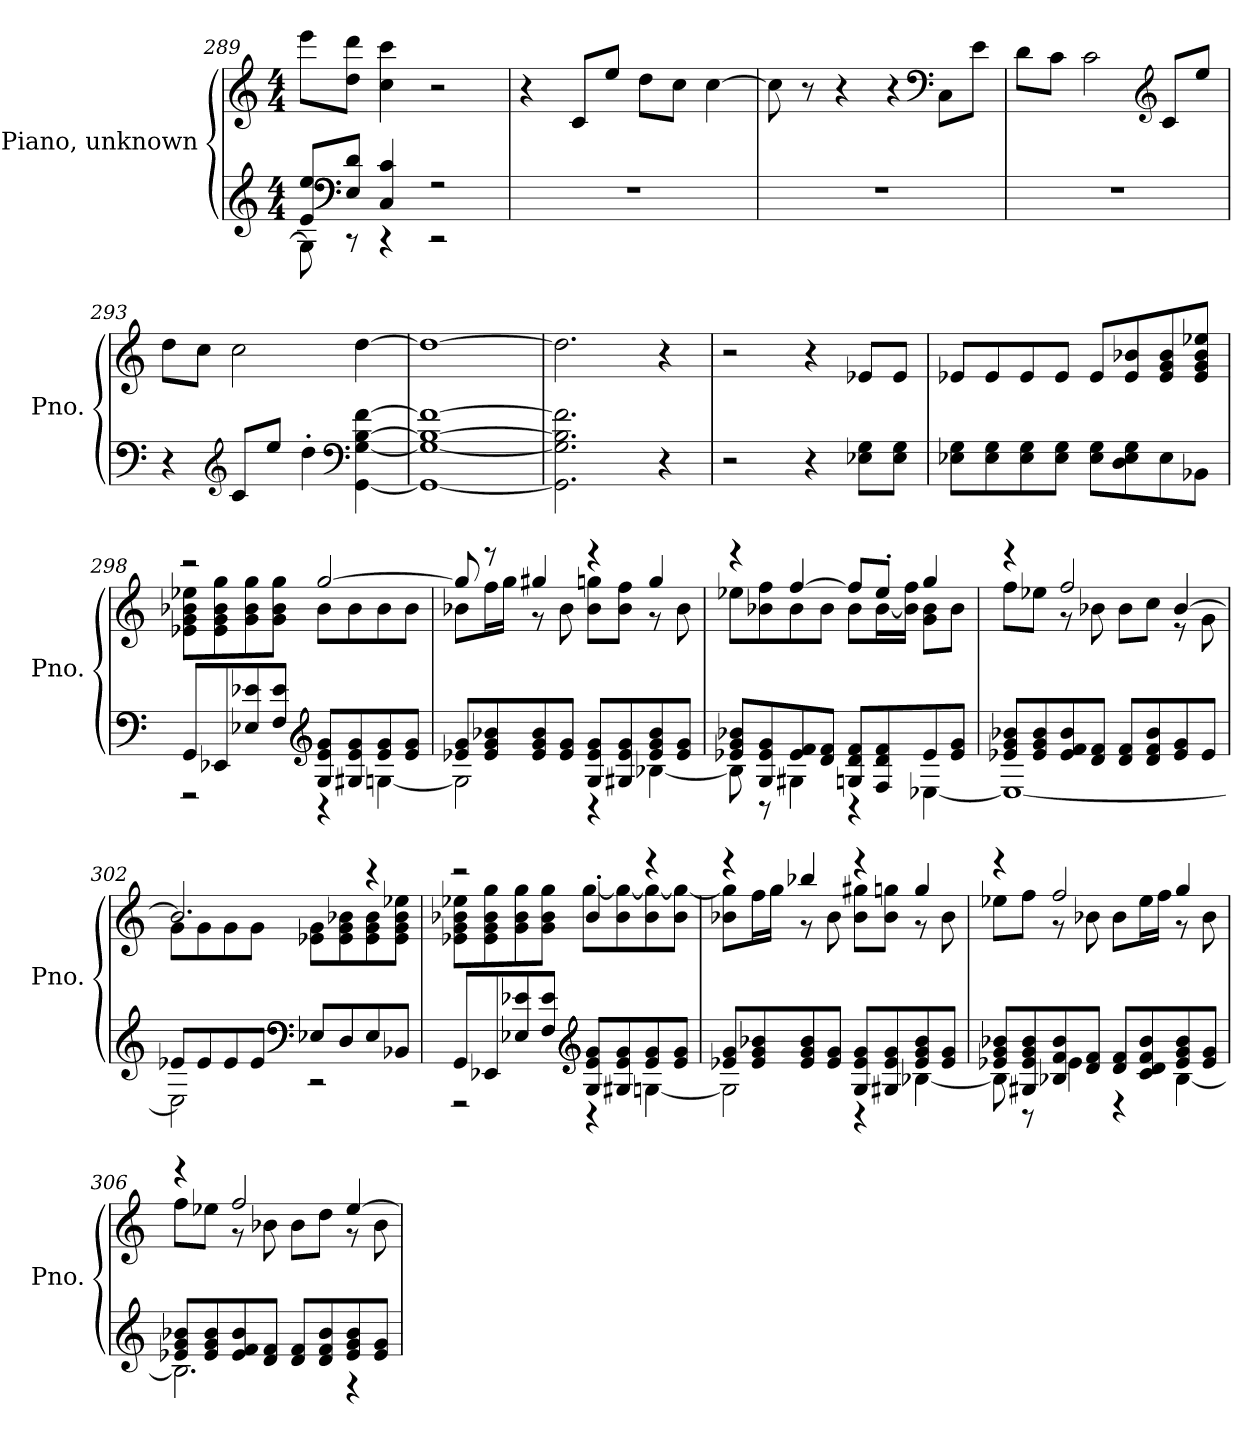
**kern	**kern
*part1	*part1
*staff2	*staff1
*I"Piano, unknown	*
*I'Pno.	*
*clefG2	*clefG2
*k[]	*k[]
*M4/4	*M4/4
=289	=289
*^	*
8e/ 8ee/L	8G\]	8eee\L
*clefF4	*	*
8E/ 8d/J	8r	8dd\ 8ddd\J
4C/ 4c/	4r	4cc\ 4ccc\
2r	2r	2r
*v	*v	*
=290	=290
1r	4r
.	8c/L
.	8ee/J
.	8dd\L
.	8cc\J
.	[4cc\
!!LO:PB:g=z
=291	=291
1r	8cc\]
.	8r
.	4r
.	4r
*	*clefF4
.	8C\L
.	8e\J
=292	=292
1r	8d\L
.	8c\J
.	2c\
*	*clefG2
.	8c/L
.	8ee/J
=293	=293
4r	8dd\L
.	8cc\J
*clefG2	*
8c/L	2cc\
8ee/J	.
4dd'\	.
*clefF4	*
[4GG\ [4G\ [4B\ [4f\	[4dd\
=294	=294
1GG_ 1G_ 1B_ 1f_	1dd_
=295	=295
2.GG\] 2.G\] 2.B\] 2.f\]	2.dd\]
4r	4r
=296	=296
2r	2r
4r	4r
8E-X\ 8G\L	8e-X/L
8E-\ 8G\J	8e-/J
!!LO:LB:g=z
=297	=297
8E-X\ 8G\L	8e-X/L
8E-\ 8G\	8e-/
8E-\ 8G\	8e-/
8E-\ 8G\J	8e-/J
8E-\ 8G\L	8e-/L
8D\ 8E-\ 8G\	8e-/ 8b-X/
8E-\	8e-/ 8g/ 8b-/
8BB-X\J	8e-/ 8g/ 8b-/ 8ee-X/J
=298	=298
*^	*^
8GG/L	2r	2r	8e-X\ 8g\ 8b-X\ 8ee-X\L
8EE-X/	.	.	8e-\ 8g\ 8b-\ 8gg\
8E-X/ 8e-X/	.	.	8g\ 8b-\ 8gg\
8F/ 8e-/J	.	.	8g\ 8b-\ 8gg\J
*clefG2	*	*	*
8G/ 8e-/ 8g/L	4r	[2gg/	8b-\L
8G#X/ 8e-/ 8g/	.	.	8b-\
8e-/ 8g/	[4Gn\	.	8b-\
8e-/ 8g/J	.	.	8b-\J
=299	=299	=299	=299
8e-X/ 8g/L	2G\]	8gg/]	8b-X\L
8e-/ 8g/ 8b-X/	.	8r	16ff\L
.	.	.	16gg\JJ
8e-/ 8g/ 8b-/	.	4gg#X/	8r
8e-/ 8g/J	.	.	8b-\
8G/ 8e-/ 8g/L	4r	4r	8b-\ 8ggn\L
8G#X/ 8e-/ 8g/	.	.	8b-\ 8ff\J
8e-/ 8g/ 8b-/	[4B-X\	4gg/	8r
8e-/ 8g/J	.	.	8b-\
!!LO:LB:g=z	!!
=300	=300	=300	=300
8e-X/ 8g/ 8b-X/L	8B-\]	4r	8ee-X\L
8G/ 8e-/ 8g/	8r	.	8b-X\ 8ff\
8e-/ 8f/	4G#X\	[4ff/	8b-\
8d/ 8f/J	.	.	8b-\J
8Gn/ 8d/ 8f/L	4r	8ff/L]	8b-\L
8F/ 8d/ 8f/	.	8ee-'/J	[16b-\L
.	.	.	16b-\] 16ff\JJ
8e-/	[4E-X\	4gg/	8g\ 8b-\L
8e-/ 8g/J	.	.	8b-\J
=301	=301	=301	=301
8e-X/ 8g/ 8b-X/L	1E-_	4r	8ff\L
8e-/ 8g/ 8b-/	.	.	8ee-X\J
8e-/ 8f/ 8b-/	.	2ff/	8r
8d/ 8f/J	.	.	8b-X\
8d/ 8f/L	.	.	8b-\L
8d/ 8f/ 8b-/	.	.	8cc\J
8e-/ 8g/	.	[4b-/	8r
8e-/J	.	.	8g\
=302	=302	=302	=302
8e-X/L	2E-\]	2.b-/]	8g\L
8e-/	.	.	8g\
8e-/	.	.	8g\
8e-/J	.	.	8g\J
*clefF4	*	*	*
8E-X/L	2r	.	8e-X\ 8g\L
8D/	.	.	8e-\ 8g\ 8b-X\
8E-/	.	4r	8e-\ 8g\ 8b-\
8BB-X/J	.	.	8e-\ 8g\ 8b-\ 8ee-X\J
!!LO:LB:g=z	!!
=303	=303	=303	=303
8GG/L	2r	2r	8e-X\ 8g\ 8b-X\ 8ee-X\L
8EE-X/	.	.	8e-\ 8g\ 8b-\ 8gg\
8E-X/ 8e-X/	.	.	8g\ 8b-\ 8gg\
8F/ 8e-/J	.	.	8g\ 8b-\ 8gg\J
*clefG2	*	*	*
8G/ 8e-/ 8g/L	4r	4b-'/	[8gg\L
8G#X/ 8e-/ 8g/	.	.	8b-\ 8gg\_
8e-/ 8g/	[4Gn\	4r	8b-\ 8gg\_
8e-/ 8g/J	.	.	8b-\ 8gg\_J
=304	=304	=304	=304
8e-X/ 8g/L	2G\]	4r	8b-X\ 8gg\]L
8e-/ 8g/ 8b-X/	.	.	16ff\L
.	.	.	16gg\JJ
8e-/ 8g/ 8b-/	.	4bb-X/	8r
8e-/ 8g/J	.	.	8b-\
8G/ 8e-/ 8g/L	4r	4r	8b-\ 8gg#X\L
8G#X/ 8e-/ 8g/	.	.	8b-\ 8ggn\J
8e-/ 8g/ 8b-/	[4B-X\	4gg/	8r
8e-/ 8g/J	.	.	8b-\
=305	=305	=305	=305
8e-X/ 8g/ 8b-X/L	8B-\]	4r	8ee-X\L
8G#X/ 8e-/ 8g/ 8b-/	8r	.	8ff\J
8B-X/ 8f/ 8b-/	4e-\	2ff/	8r
8d/ 8f/J	.	.	8b-X\
8d/ 8f/L	4r	.	8b-\L
8c/ 8d/ 8f/ 8b-/	.	.	16ee-\L
.	.	.	16ff\JJ
8e-/ 8g/ 8b-/	[4B-\	4gg/	8r
8e-/ 8g/J	.	.	8b-\
!!LO:LB:g=z	!!
=306	=306	=306	=306
8e-X/ 8g/ 8b-X/L	2.B-\]	4r	8ff\L
8e-/ 8g/ 8b-/	.	.	8ee-X\J
8e-/ 8f/ 8b-/	.	2ff/	8r
8d/ 8f/J	.	.	8b-X\
8d/ 8f/L	.	.	8b-\L
8d/ 8f/ 8b-/	.	.	8dd\J
8e-/ 8g/ 8b-/	4r	[4ee-/	8r
8e-/ 8g/J	.	.	8b-\
*v	*v	*	*
*	*v	*v
=	=
*-	*-
